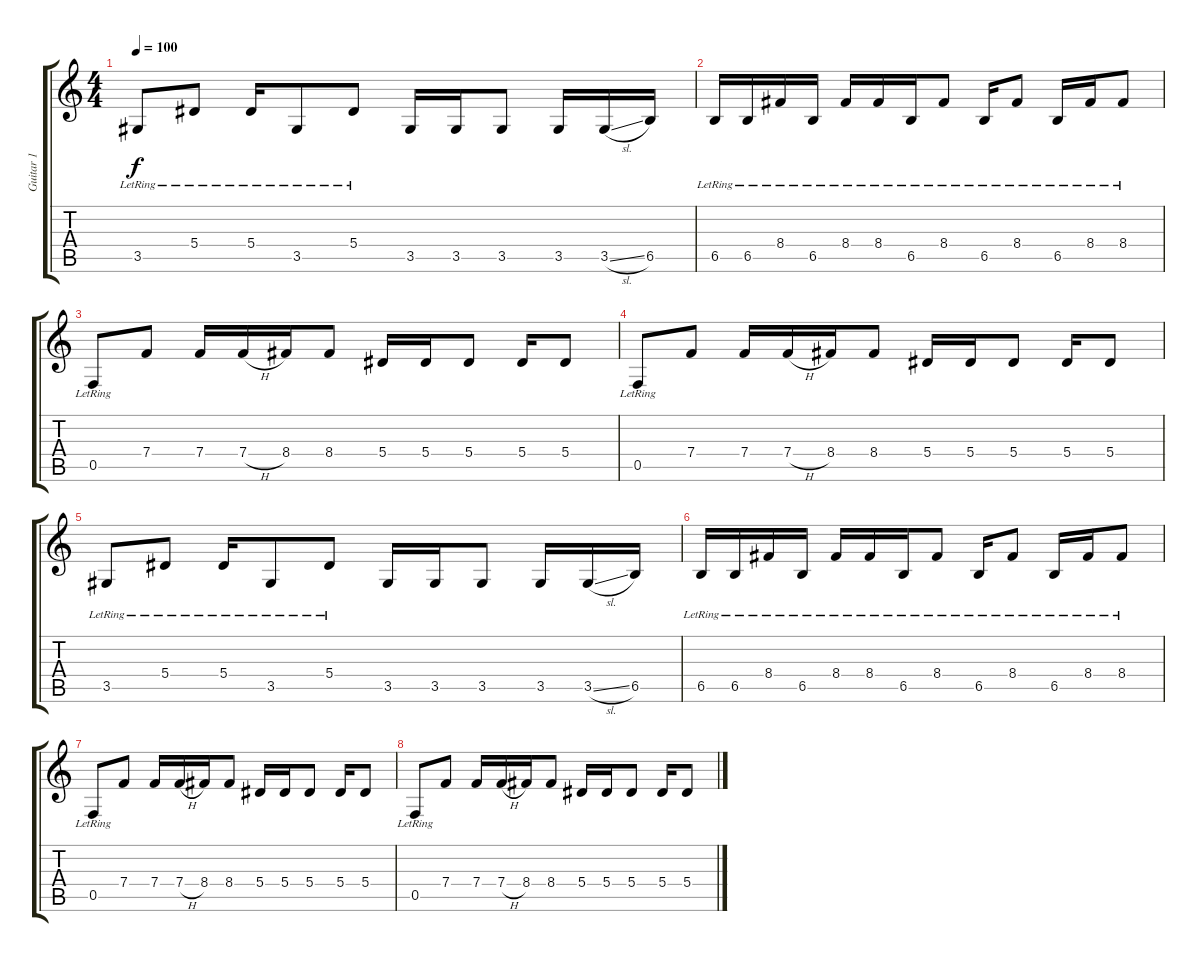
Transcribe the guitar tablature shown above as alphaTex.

\track ("Guitar 1" "Guitar 1") {instrument overdrivenguitar}
\staff {score tabs}
\tuning (C4 G3 Eb3 Bb2 F2 C2) {hide}
\ts (4 4)
\tempo 100
\clef g2
\ks c
3.5{lr}.8{dy f} 5.4{lr}.8 5.4{lr}.16 3.5{lr}.8 5.4{lr}.8 3.5.16 3.5.16 3.5.8 3.5.16 3.5{sl}.16 6.5.16 |
6.5{lr}.16 6.5{lr}.16 8.4{lr}.16 6.5{lr}.16 8.4{lr}.16 8.4{lr}.16 6.5{lr}.16 8.4{lr}.8 6.5{lr}.16 8.4{lr}.8 6.5{lr}.16 8.4{lr}.16 8.4{lr}.8 |
0.5{lr}.8 7.4.8 7.4.16 7.4{h}.16 8.4.16 8.4.8 5.4.16 5.4.16 5.4.8 5.4.16 5.4.8 |
0.5{lr}.8 7.4.8 7.4.16 7.4{h}.16 8.4.16 8.4.8 5.4.16 5.4.16 5.4.8 5.4.16 5.4.8 |
3.5{lr}.8 5.4{lr}.8 5.4{lr}.16 3.5{lr}.8 5.4{lr}.8 3.5.16 3.5.16 3.5.8 3.5.16 3.5{sl}.16 6.5.16 |
6.5{lr}.16 6.5{lr}.16 8.4{lr}.16 6.5{lr}.16 8.4{lr}.16 8.4{lr}.16 6.5{lr}.16 8.4{lr}.8 6.5{lr}.16 8.4{lr}.8 6.5{lr}.16 8.4{lr}.16 8.4{lr}.8 |
0.5{lr}.8 7.4.8 7.4.16 7.4{h}.16 8.4.16 8.4.8 5.4.16 5.4.16 5.4.8 5.4.16 5.4.8 |
0.5{lr}.8 7.4.8 7.4.16 7.4{h}.16 8.4.16 8.4.8 5.4.16 5.4.16 5.4.8 5.4.16 5.4.8
